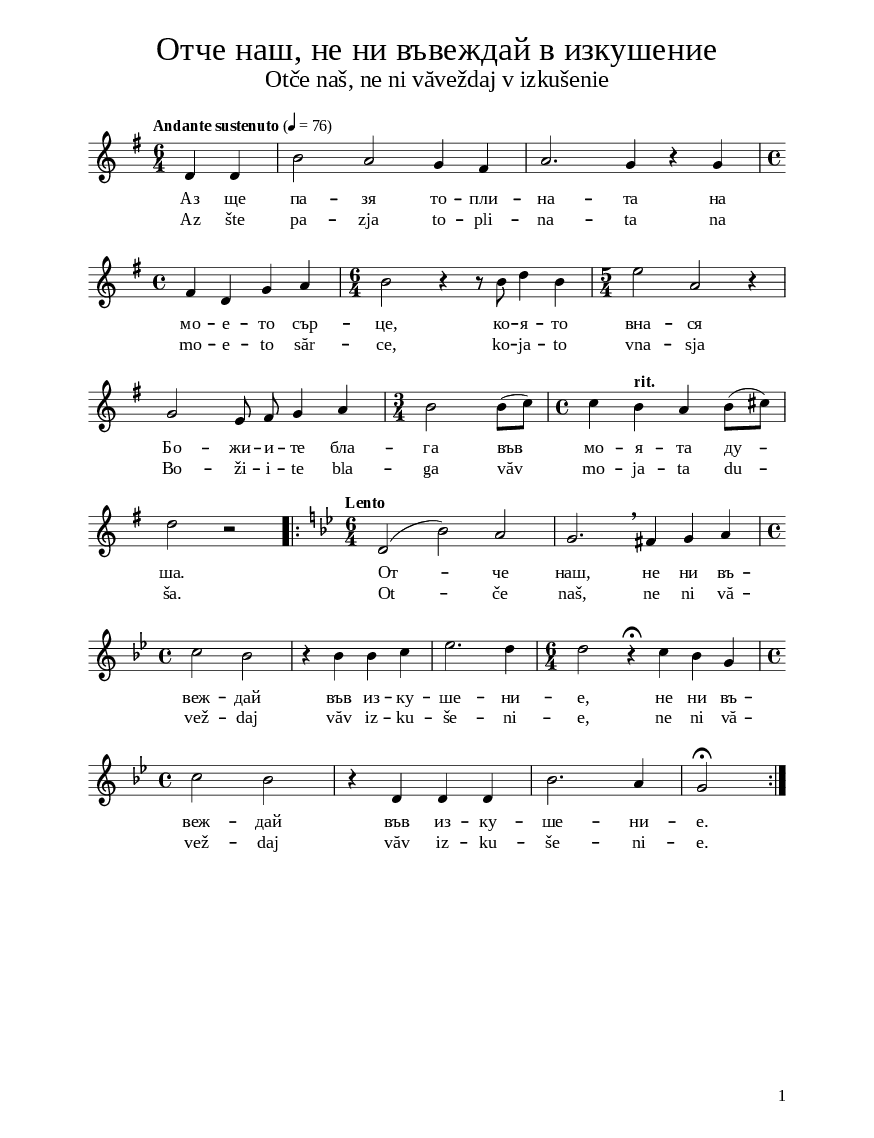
\version "2.24.1"

% include paper part and global functions
\include "include/globals.ily"

\bookpart {
  \label #'ref216
  \tocItem \markup "Отче наш, не ни ... – Otče naš, ne ni ... "
  \include "include/bookpart-paper.ily"
  \score {
    \include "include/score-layout.ily"

    \new Voice \absolute {
      \clef treble
      \key g \major
      \time 6/4
      \tempoFunc "Andante sustenuto" 4 "76"
      \autoBeamOff

      \partial 2
      d'4  d'4 | % 2
      b'2  a'2  g'4  fis'4 | % 3
      a'2.  g'4 r4  g'4 \break | % 4
      \time 4/4  | % 4
      fis'4  d'4  g'4  a'4 | % 5
      \time 6/4  | % 5
      b'2 r4 r8 b'8 d''4 b'4 | % 6
      \time 5/4  | % 6
      e''2  a'2 r4 \break | % 7
      g'2  e'8  fis'8  g'4  a'4 | % 8
      \time 3/4  | % 8
      b'2 b'8 ( [ c''8 ) ] | % 9
      \time 4/4  | % 9
      c''4 b'4 ^\markup{ \bold {rit.} }  a'4
      b'8 ( [ cis''8 ) ] \break |
      d''2 r2 \repeat volta 2 {
        | % 11
        \key g \minor \time 6/4 | % 11
        \tempo "Lento" d'2 ( bes'2 )
        a'2 | % 12
        g'2.  \breathe fis'4  g'4  a'4 \break
        | % 13
        \time 4/4  | % 13
        c''2 bes'2 | % 14
        r4 bes'4 bes'4 c''4 | % 15
        es''2. d''4 | % 16
        \time 6/4  | % 16
        d''2 r4 ^\fermata c''4 bes'4
        g'4 \break | % 17
        \time 4/4  | % 17
        c''2 bes'2 | % 18
        r4  d'4  d'4  d'4 | % 19
        bes'2.  a'4 |
        g'2 \fermata
      }
    }

    \addlyrics {
      Аз ще па -- зя то -- пли -- на --
      та на мо -- е -- то сър -- це, ко --
      я -- то вна -- ся Бо -- жи -- и -- те
      бла -- га във  мо -- я -- та ду
      -- ша. От -- че наш, не ни
      въ -- веж -- дай във из -- ку -- ше
      -- ни -- е, не ни въ -- веж -- дай
      във из -- ку -- ше -- ни -- е.}
  \addlyrics {
      Az šte pa -- zja to -- pli -- na --
      ta na mo -- e -- to săr -- ce, ko --
      ja -- to vna -- sja Bo -- ži -- i -- te
      bla -- ga văv  mo -- ja -- ta du
      -- ša. Ot -- če naš, ne ni
      vă -- vež -- daj văv iz -- ku -- še
      -- ni -- e, ne ni vă -- vež -- daj
      văv iz -- ku -- še -- ni -- e.}

        \header {
          title = \titleFunc "Отче наш, не ни въвеждай в изкушение" "Otče naš, ne ni văveždaj v izkušenie"
        }

        \midi{}

      } % score

     \pageBreak

       \version "2.20.0"

\markup \fill-line { \fontsize #6 "Herr, führe uns nicht in Versuchung" }
\markup \null
\markup \null
\markup \fontsize #+2.5 {
  \hspace #10
  \override #'(baseline-skip . 2)

  \column {
    \line { " " }

 \line { " "Ich werde die Wärme meines Herzens aufbewahren,}

 \line { " "die die göttlichen Güter in meiner Seele bringt.}

 \line { " "Herr, führe uns nicht in Versuchung,}

 \line { " "führe uns nicht in Versuchung.}


  }
}


    } % bookpart

    % Più mosso
    %
